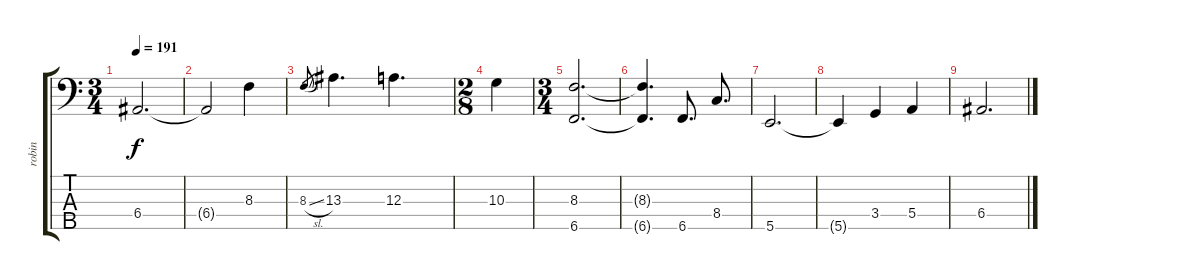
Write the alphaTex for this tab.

\track ("robin" "robin") {instrument fretlessbass}
\staff {score tabs}
\tuning (G2 D2 A1 E1 B0) {hide}
\ts (3 4)
\tempo 191
\clef f4
\ks c
6.4.2{d dy f} |
6.4{t}.2 8.3.4 |
8.3{sl}.8{gr} 13.3.4{d} 12.3.4{d} |
\ts (2 8)
10.3.4{volume 0} |
\ts (3 4)
(8.3 6.5).2{d} |
(8.3{t} 6.5{t}).4{d} 6.5.8{d} 8.4.8{d} |
5.5.2{d} |
5.5{t}.4 3.4.4 5.4.4 |
6.4.2{d}
